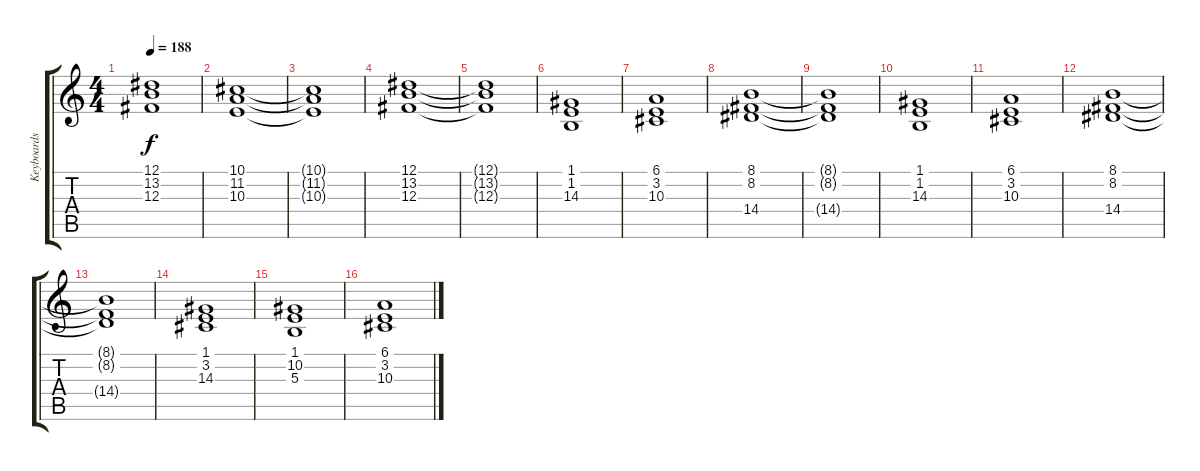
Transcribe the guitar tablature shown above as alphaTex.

\track ("Keyboards" "Keyboards") {instrument stringensemble1}
\staff {score tabs}
\tuning (Eb4 Bb3 Gb3 Db3 Ab2 Eb2) {hide}
\ts (4 4)
\tempo 188
\clef g2
\ks c
(12.1{t} 13.2{t} 12.3{t}).1{dy f} |
(10.1 11.2 10.3).1 |
(10.1{t} 11.2{t} 10.3{t}).1 |
(12.1 13.2 12.3).1 |
(12.1{t} 13.2{t} 12.3{t}).1 |
(1.1 1.2 14.3).1{volume 10} |
(6.1 3.2 10.3).1 |
(8.1 8.2 14.4).1 |
(8.1{t} 8.2{t} 14.4{t}).1 |
(1.1 1.2 14.3).1 |
(6.1 3.2 10.3).1 |
(8.1 8.2 14.4).1 |
(8.1{t} 8.2{t} 14.4{t}).1 |
(1.1 3.2 14.3).1 |
(1.1 10.2 5.3).1 |
(6.1 3.2 10.3).1
